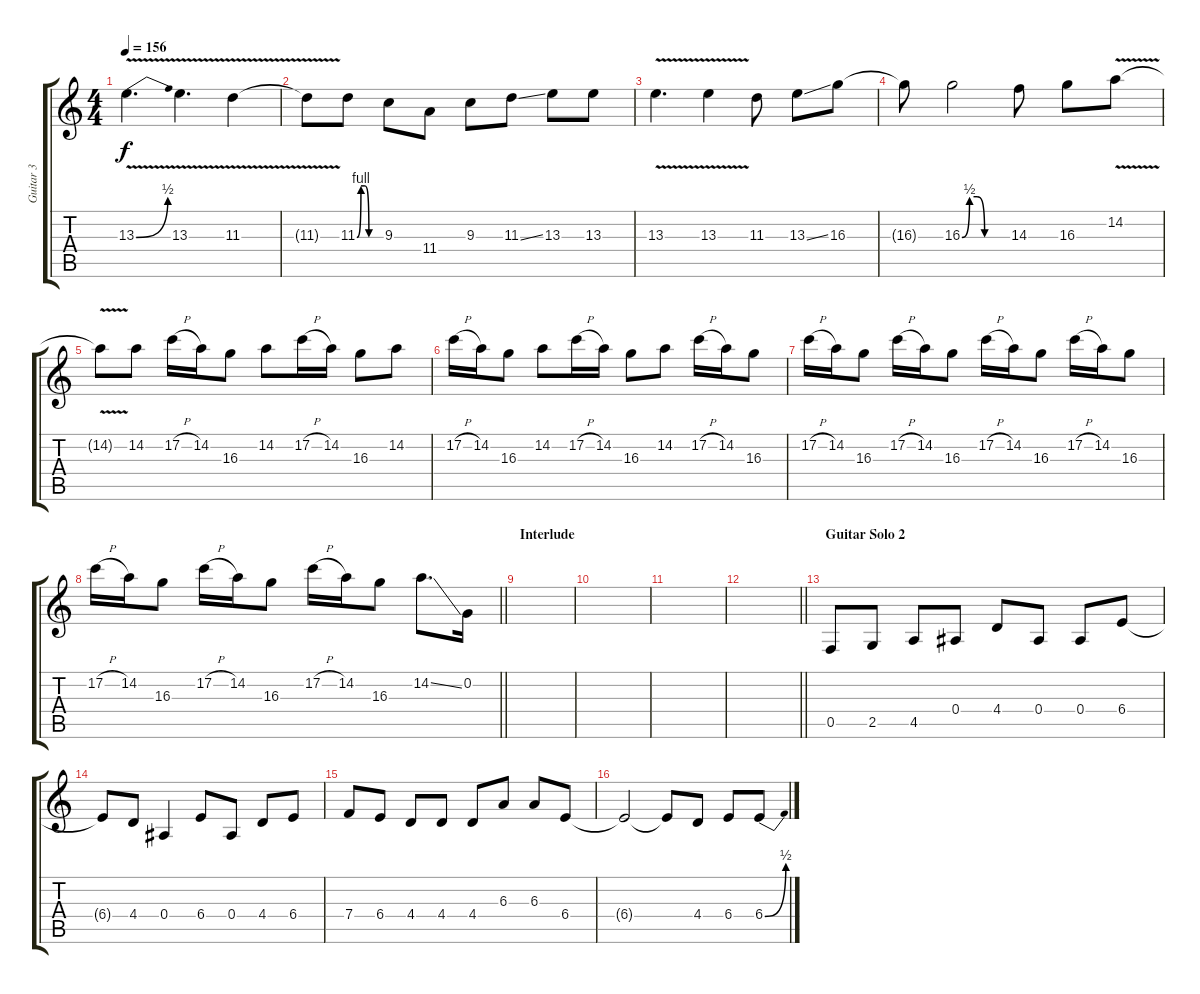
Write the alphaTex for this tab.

\track ("Guitar 3" "Guitar 3") {instrument overdrivenguitar}
\staff {score tabs}
\tuning (C4 G3 Eb3 Bb2 F2 C2) {hide}
\ts (4 4)
\tempo 156
\clef g2
\ks c
13.3{be (bend 0 0 60 2) v}.4{d dy f} 13.3{v}.4{d} 11.3{v}.4 |
11.3{t}.8 11.3{be (custom 0 0 10 4 20 4 30 0 60 0)}.8 9.3.8 11.4.8 9.3.8 11.3{ss}.8 13.3.8 13.3.8 |
13.3{v}.4{d} 13.3{v}.4 11.3.8 13.3{ss}.8 16.3.8 |
16.3{t}.8 16.3{be (custom 0 0 10 2 20 2 30 0 60 0)}.2 14.3.8 16.3.8 14.2{v}.8 |
14.2{t}.8 14.2.8 17.2{h}.16 14.2.16 16.3.8 14.2.8 17.2{h}.16 14.2.16 16.3.8 14.2.8 |
17.2{h}.16 14.2.16 16.3.8 14.2.8 17.2{h}.16 14.2.16 16.3.8 14.2.8 17.2{h}.16 14.2.16 16.3.8 |
17.2{h}.16 14.2.16 16.3.8 17.2{h}.16 14.2.16 16.3.8 17.2{h}.16 14.2.16 16.3.8 17.2{h}.16 14.2.16 16.3.8 |
\barLineRight lightlight
17.2{h}.16 14.2.16 16.3.8 17.2{h}.16 14.2.16 16.3.8 17.2{h}.16 14.2.16 16.3.8 14.2{ss}.8{d} 0.2.16 |
\section ("" "Interlude")
|
|
|
\barLineRight lightlight
|
\section ("" "Guitar Solo 2")
0.5.8 2.5.8 4.5.8 0.4.8 4.4.8 0.4.8 0.4.8 6.4.8 |
6.4{t}.8 4.4.8 0.4.4 6.4.8 0.4.8 4.4.8 6.4.8 |
7.4.8 6.4.8 4.4.8 4.4.8 4.4.8 6.3.8 6.3.8 6.4.8 |
6.4{t}.2 6.4{t}.8 4.4.8 6.4.8 6.4{be (bend 0 0 60 2)}.8
